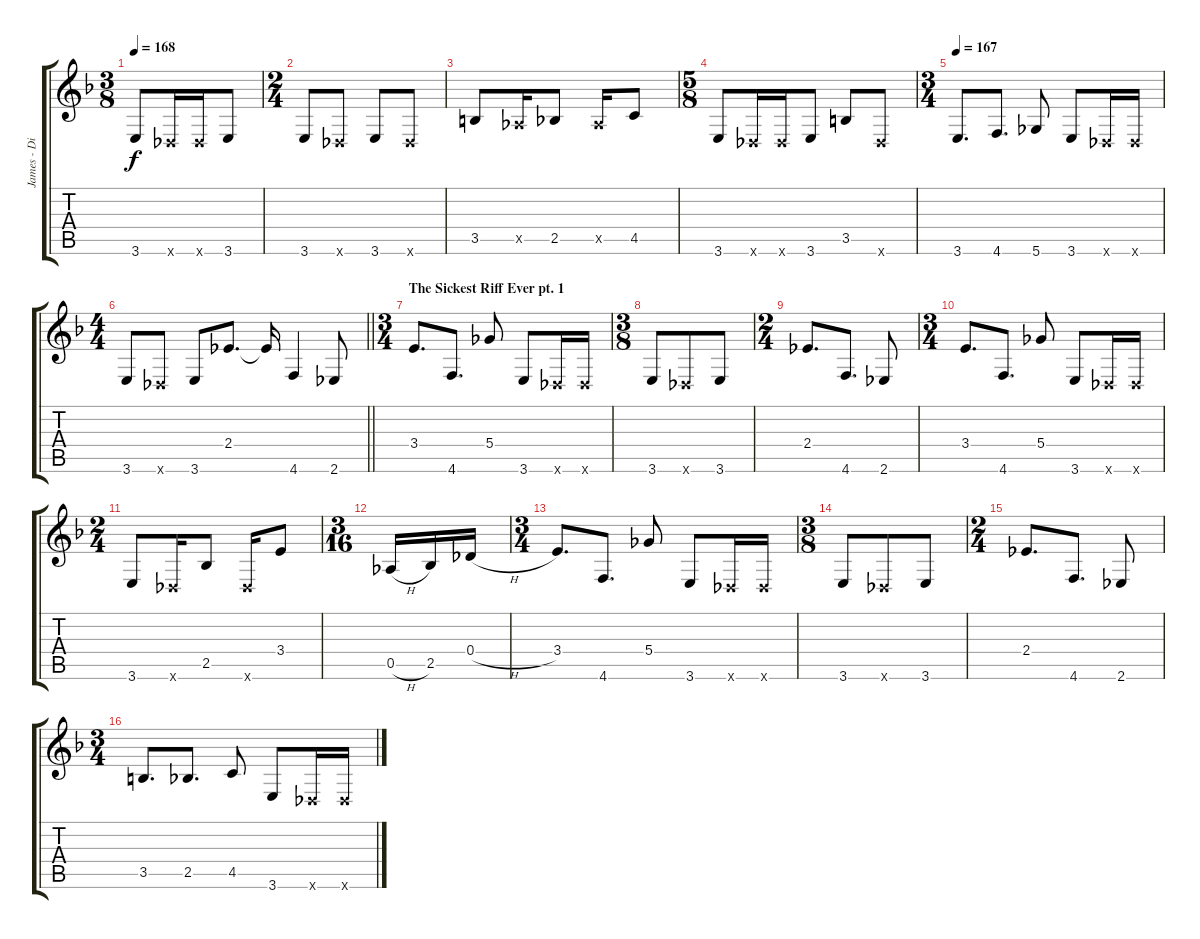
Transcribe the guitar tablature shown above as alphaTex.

\track ("James - Dist. Guitar" "James - Di") {instrument overdrivenguitar}
\staff {score tabs}
\tuning (Eb4 Bb3 Gb3 Db3 Ab2 Db2) {hide}
\ts (3 8)
\tempo 168
\clef g2
\ks dminor
3.6.8{dy f} 0.6{x}.16 0.6{x}.16 3.6.8 |
\ts (2 4)
3.6.8 0.6{x}.8 3.6.8 0.6{x}.8 |
3.5.8 0.5{x}.16 2.5.8 0.5{x}.16 4.5.8 |
\ts (5 8)
3.6.8 0.6{x}.16 0.6{x}.16 3.6.8 3.5.8 0.6{x}.8 |
\ts (3 4)
\tempo 167
3.6.8{d} 4.6.8{d} 5.6.8 3.6.8 0.6{x}.16 0.6{x}.16 |
\ts (4 4)
\barLineRight lightlight
3.6.8 0.6{x}.8 3.6.8 2.4.8{d} 2.4{t}.16 4.6.4 2.6.8 |
\ts (3 4)
\section ("" "The Sickest Riff Ever pt. 1")
3.4.8{d} 4.6.8{d} 5.4.8 3.6.8 0.6{x}.16 0.6{x}.16 |
\ts (3 8)
3.6.8 0.6{x}.8 3.6.8 |
\ts (2 4)
2.4.8{d} 4.6.8{d} 2.6.8 |
\ts (3 4)
3.4.8{d} 4.6.8{d} 5.4.8 3.6.8 0.6{x}.16 0.6{x}.16 |
\ts (2 4)
3.6.8 0.6{x}.16 2.5.8 0.6{x}.16 3.4.8 |
\ts (3 16)
0.5{h}.16 2.5.16 0.4{h}.16 |
\ts (3 4)
3.4.8{d} 4.6.8{d} 5.4.8 3.6.8 0.6{x}.16 0.6{x}.16 |
\ts (3 8)
3.6.8 0.6{x}.8 3.6.8 |
\ts (2 4)
2.4.8{d} 4.6.8{d} 2.6.8 |
\ts (3 4)
3.5.8{d} 2.5.8{d} 4.5.8 3.6.8 0.6{x}.16 0.6{x}.16
